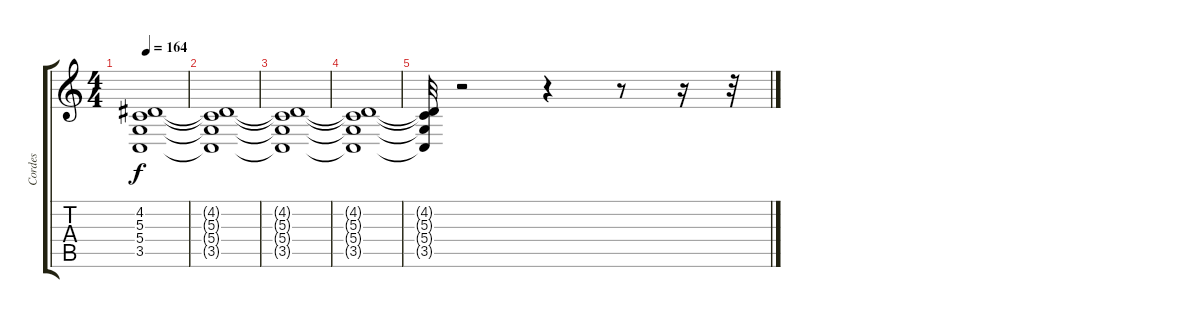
\track ("Cordes" "Cordes") {instrument stringensemble2}
\staff {score tabs}
\tuning (E4 B3 G3 D3 A2 E2) {hide}
\ts (4 4)
\tempo 164
\clef g2
\ks c
(4.2{t} 5.3{t} 5.4{t} 3.5{t}).1{dy f} |
(4.2{t} 5.3{t} 5.4{t} 3.5{t}).1 |
(4.2{t} 5.3{t} 5.4{t} 3.5{t}).1 |
(4.2{t} 5.3{t} 5.4{t} 3.5{t}).1 |
(4.2{t} 5.3{t} 5.4{t} 3.5{t}).32 r.2 r.4 r.8 r.16 r.32
